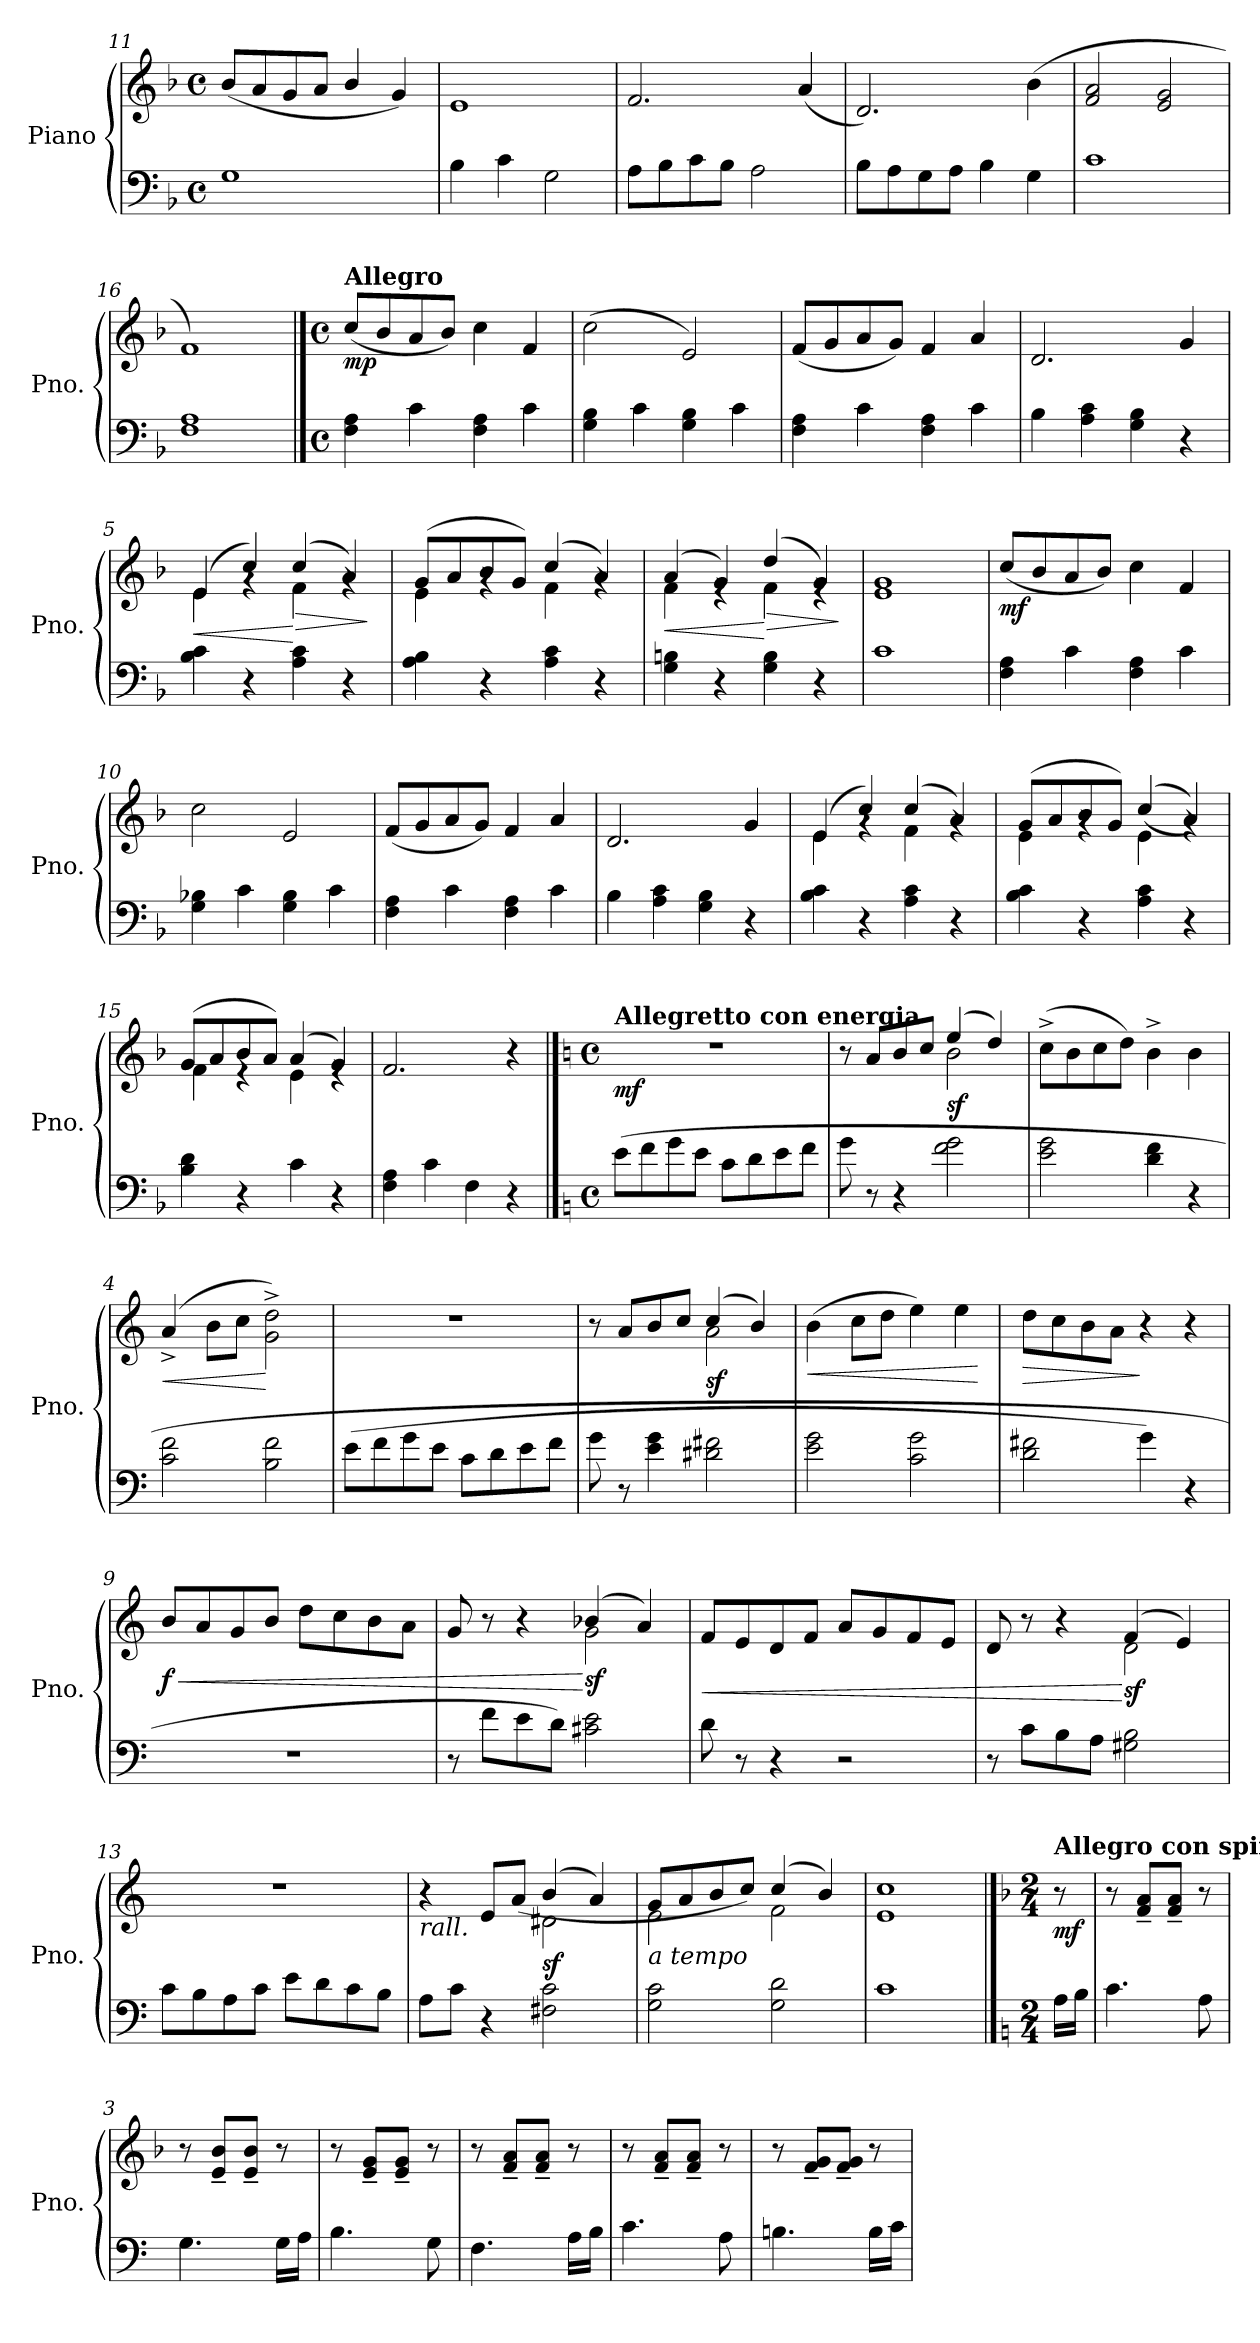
**kern	**kern	**dynam
*part1	*part1	*part1
*staff2	*staff1	*staff1/2
*I"Piano	*	*
*I'Pno.	*	*
*clefF4	*clefG2	*
*k[b-]	*k[b-]	*
*M4/4	*M4/4	*
*met(c)	*met(c)	*
=11	=11	=11
1G	(<8b-/L	.
.	8a/	.
.	8g/	.
.	8a/J	.
.	4b-/	.
.	4g/)	.
!!LO:LB:g=z
=12	=12	=12
4B-<\	1e	.
4c\	.	.
2G<\	.	.
=13	=13	=13
8A\L	2.f/	.
8B-\	.	.
8c\	.	.
8B-\J	.	.
2A\	.	.
.	(<4a/	.
=14	=14	=14
8B-\L	2.d/)	.
8A\	.	.
8G\	.	.
8A\J	.	.
4B-\	.	.
4G<\	(<4b-\	.
=15	=15	=15
1c<	2f/ 2a/	.
.	2e/ 2g/	.
=16	=16	=16
1F< 1A<	1f)	.
!!LO:LB:g=z
==1	==1	==1
*M4/4	*M4/4	*
*met(c)	*met(c)	*
!	!LO:TX:a:B:t=Allegro	!
!	!	!LO:DY:b
4F\< 4A\<	(<8cc/L	mp
.	8b-/	.
4c\	8a/	.
.	8b-/J)	.
4F\ 4A\	4cc\	.
4c\	4f/	.
=2	=2	=2
4G\< 4B-\<	(>2cc\	.
4c\	.	.
4G\ 4B-\	2e/)	.
4c\	.	.
=3	=3	=3
4F\ 4A\	(<8f/L	.
.	8g/	.
4c\	8a/	.
.	8g/J)	.
4F\ 4A\	4f/	.
4c\	4a/	.
=4	=4	=4
4B-\	2.d/	.
4A\ 4c\	.	.
4G\ 4B-\	.	.
4r	4g/	.
=5	=5	=5
!	!	!LO:HP:b
*	*^	*
4B-\< 4c\<	(>4e/	4e\	<
4r	4cc/)	4rg	.
!	!	!	!LO:HP:n=1:b
4A\ 4c\	(>4cc/	4f\	[ >
4r	4a/)	4rg	.
*	*v	*v	*
.	.	]
!!LO:LB:g=z
=6	=6	=6
*	*^	*
4A\ 4B-\	(>8g/L	4e\	.
.	8a/	.	.
4r	8b-/	4rg	.
.	8g/J)	.	.
4A\ 4c\	(>4cc/	4f<\	.
4r	4a/)	4rg	.
=7	=7	=7	=7
!	!	!	!LO:HP:b
4G\ 4Bn\	(>4a/	4f<\	<
4r	4g/)	4re	.
!	!	!	!LO:HP:n=1:b
4G\ 4B\	(>4dd/	4f\	[ >
4r	4g/)	4re	.
*	*v	*v	*
.	.	]
=8	=8	=8
1c	1e 1g	.
=9	=9	=9
!	!	!LO:DY:b
4F\ 4A\	(<8cc/L	mf
.	8b-/	.
4c\	8a/	.
.	8b-/J)	.
4F\ 4A\	4cc\	.
4c\	4f/	.
=10	=10	=10
4G\ 4B-X\	2cc\	.
4c\	.	.
4G\ 4B-\	2e/	.
4c\	.	.
=11	=11	=11
4F\ 4A\	(<8f/L	.
.	8g/	.
4c\	8a/	.
.	8g/J)	.
4F\ 4A\	4f/	.
4c\	4a/	.
!!LO:PB:g=z
=12	=12	=12
4B-\	2.d/	.
4A\ 4c\	.	.
4G\ 4B-\	.	.
4r	4g/	.
=13	=13	=13
*	*^	*
4B-\ 4c\	(>4e/	4e\	.
4r	4cc/)	4rg	.
4A\ 4c\	(>4cc/	4f\	.
4r	4a/)	4rg	.
=14	=14	=14	=14
4B-\ 4c\	(>8g/L	4e\	.
.	8a/	.	.
4r	8b-/	4rg	.
.	8g/J)	.	.
4A\ 4c\	(>(>4cc/	4e\	.
4r	4a/))	4rg	.
=15	=15	=15	=15
4B-\ 4d\	(>8g/L	4f<\	.
.	8a/	.	.
4r	8b-/	4re	.
.	8a/J)	.	.
4c\	(>4a/	4e<\	.
4r	4g/)	4re	.
*	*v	*v	*
=16	=16	=16
4F\ 4A\	2.f/	.
4c\	.	.
4F\	.	.
4r	4r	.
!!LO:LB:g=z
==1	==1	==1
*k[]	*k[]	*
*M4/4	*M4/4	*
*met(c)	*met(c)	*
!	!LO:TX:a:B:t=Allegretto con energia	!
!	!	!LO:DY:b
(>8e<\L	1r	mf
8f\	.	.
8g\	.	.
8e<\J	.	.
8c<\L	.	.
8d\	.	.
8e\	.	.
8f\J	.	.
=2	=2	=2
*	*^	*
8g\	8r	8rcyy	.
8r	8a/L	8ryy	.
4r	8b/	4ryy	.
.	8cc/J)	.	.
!	!	!	!LO:DY:b
2f\< 2g\<	(>4ee/	2b<\	sf
.	4dd/)	.	.
*	*v	*v	*
=3	=3	=3
2e\< 2g\<	(>8cc^\L	.
.	8b\	.
.	8cc\	.
.	8dd\J)	.
4d\< 4f\<	4b^\	.
4r	4b\	.
!!LO:LB:g=z
=4	=4	=4
!	!	!LO:HP:b
2c\< 2f\<	(>4a^/	<
.	8b\L	.
.	8cc\J	.
2B\< 2f\<	2g\^ 2dd\^)	[
=5	=5	=5
(>8e<\L	1r	.
8f\	.	.
8g\	.	.
8e\J	.	.
8c\L	.	.
8d\	.	.
8e\	.	.
8f\J	.	.
=6	=6	=6
*	*^	*
8g\	8r	8ryy	.
8r	8a/L	4ryy	.
4e\< 4g\<	8b/	.	.
.	8cc/J)	8ryy	.
!	!	!	!LO:DY:b
2d#X\< 2f#X\<	(>4cc/	2a<\	sf
.	4b/)	.	.
*	*v	*v	*
=7	=7	=7
!	!	!LO:HP:b
2e\< 2g\<	(>4b\	<
.	8cc\L	.
.	8dd\J	.
2c\< 2g\<	4ee\)	.
.	4ee\	.
.	.	[
!!LO:LB:g=z
=8	=8	=8
!	!	!LO:HP:b
2d\< 2f#X\<	(>8dd\L	>
.	8cc\	.
.	8b\	.
.	8a\J	.
4g<\)	4r	]
4r	4r	.
=9	=9	=9
!	!	!LO:HP:b
!	!	!LO:DY:n=1:b
1r	(<8b/L	< f
.	8a/	.
.	8g/	.
.	8b/J	.
.	8dd\L	.
.	8cc\	.
.	8b\	.
.	8a\J	.
=10	=10	=10
*	*^	*
8r	8g/	8ryy	.
8f<\L	8r	8ryy	.
8e\	4r	4ryy	.
8d\J)	.	.	.
!	!	!	!LO:DY:n=1:b
2c#X\< 2e\<	(>4b-X/	2g<\	[ sf
.	4a/)	.	.
*	*v	*v	*
!!LO:LB:g=z
=11	=11	=11
!	!	!LO:HP:b
8d\	(<8f/L	<
8r	8e/	.
4r	8d/	.
.	8f/J	.
2r	8a/L	.
.	8g/	.
.	8f/	.
.	8e/J	.
=12	=12	=12
*	*^	*
8r	8d/	8ryy	.
8c<\L	8r	8ryy	.
8B\	4r	4ryy	.
8A\J)	.	.	.
!	!	!	!LO:DY:n=1:b
2G#X\< 2B\<	(>4f/	2d\	[ sf
.	4e/)	.	.
*	*v	*v	*
=13	=13	=13
8c<\L	1r	.
8B\	.	.
8A\	.	.
8c<\J	.	.
8e<\L	.	.
8d\	.	.
8c\	.	.
8B\J	.	.
!!LO:LB:g=z
=14	=14	=14
*	*^	*
!	!LO:TX:b:i:t=rall.	!	!
(>8A\L	4r	4ryy	.
8c<\J	.	.	.
4r	8e/L	4ryy	.
.	(8a/J	.	.
!	!	!	!LO:DY:b
2F#X\< 2c\<	(>4b/	2d#X<\	sf
.	4a/)	.	.
=15	=15	=15	=15
!	!LO:TX:b:i:t=a tempo	!	!
2G\< 2c\<	8g/L	2e<\	.
.	8a/	.	.
.	8b/	.	.
.	8cc/J)	.	.
2G\< 2d\<	(>4cc/	2f<\	.
.	4b/)	.	.
*	*v	*v	*
=16	=16	=16
1c	1e 1cc	.
!!LO:PB:g=z
==1	==1	==1
*	*k[b-]	*
*M2/4	*M2/4	*
!	!LO:TX:a:B:t=Allegro con spirito	!
!	!	!LO:DY:b
16A<\LL	8r	mf
16B\JJ	.	.
=2	=2	=2
4.c\	8r	.
.	8f/~ 8a/~L	.
.	8f/~ 8a/~J	.
8A<\	8r	.
=3	=3	=3
4.G\	8r	.
.	8e/~ 8b-/~L	.
.	8e/~ 8b-/~J	.
16G\LL	8r	.
16A\JJ	.	.
=4	=4	=4
4.B\	8r	.
.	8e/~ 8g/~L	.
.	8e/~ 8g/~J	.
8G<\	8r	.
=5	=5	=5
4.F\	8r	.
.	8f/~ 8a/~L	.
.	8f/~ 8a/~J	.
16A<\LL	8r	.
16B\JJ	.	.
=6	=6	=6
4.c\	8r	.
.	8f/~ 8a/~L	.
.	8f/~ 8a/~J	.
8A\	8r	.
=7	=7	=7
4.Bn\	8r	.
.	8f/~ 8g/~L	.
.	8f/~ 8g/~J	.
16B<\LL	8r	.
16c\JJ	.	.
=	=	=
*-	*-	*-
